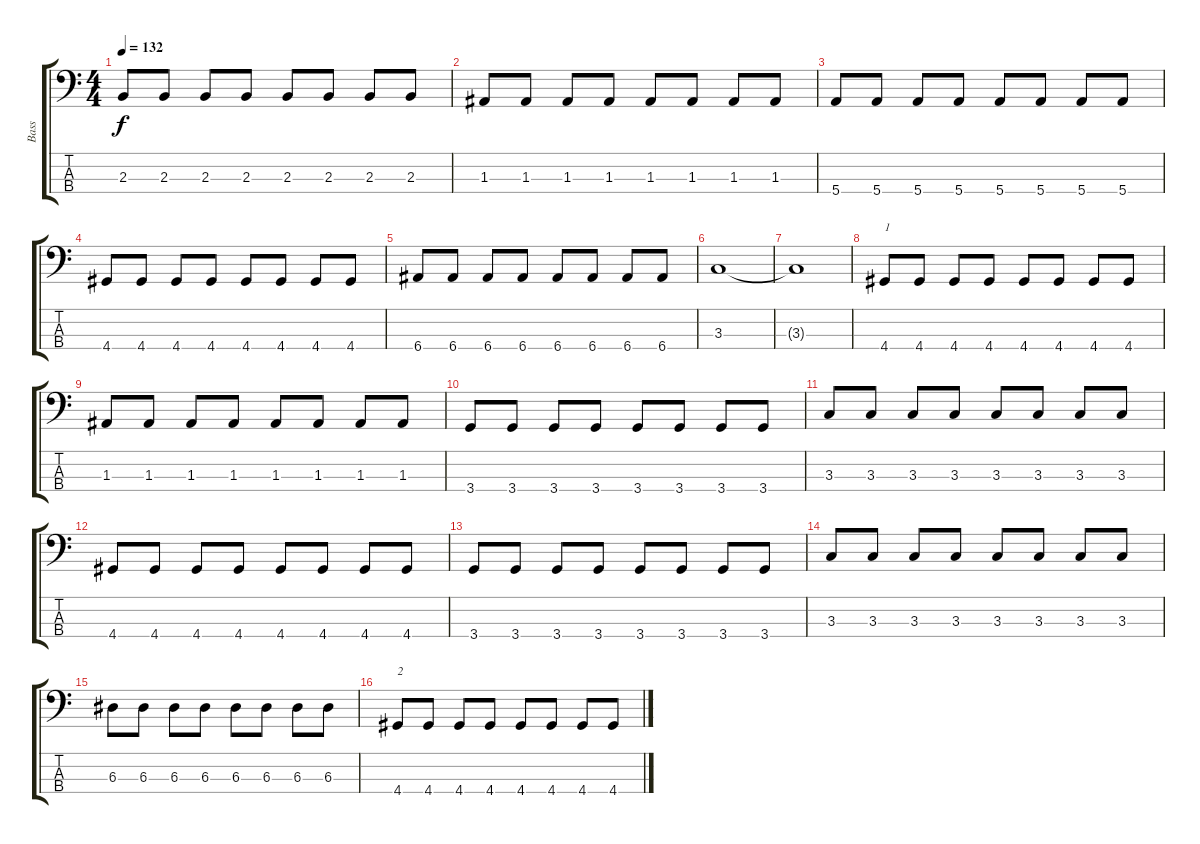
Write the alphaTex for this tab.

\track ("Bass" "Bass") {instrument electricbasspick}
\staff {score tabs}
\tuning (G2 D2 A1 E1) {hide}
\ts (4 4)
\tempo 132
\clef f4
\ks c
2.3.8{dy f} 2.3.8 2.3.8 2.3.8 2.3.8 2.3.8 2.3.8 2.3.8 |
1.3.8 1.3.8 1.3.8 1.3.8 1.3.8 1.3.8 1.3.8 1.3.8 |
5.4.8 5.4.8 5.4.8 5.4.8 5.4.8 5.4.8 5.4.8 5.4.8 |
4.4.8 4.4.8 4.4.8 4.4.8 4.4.8 4.4.8 4.4.8 4.4.8 |
6.4.8 6.4.8 6.4.8 6.4.8 6.4.8 6.4.8 6.4.8 6.4.8 |
3.3.1 |
3.3{t}.1 |
4.4.8{txt "1"} 4.4.8 4.4.8 4.4.8 4.4.8 4.4.8 4.4.8 4.4.8 |
1.3.8 1.3.8 1.3.8 1.3.8 1.3.8 1.3.8 1.3.8 1.3.8 |
3.4.8 3.4.8 3.4.8 3.4.8 3.4.8 3.4.8 3.4.8 3.4.8 |
3.3.8 3.3.8 3.3.8 3.3.8 3.3.8 3.3.8 3.3.8 3.3.8 |
4.4.8 4.4.8 4.4.8 4.4.8 4.4.8 4.4.8 4.4.8 4.4.8 |
3.4.8 3.4.8 3.4.8 3.4.8 3.4.8 3.4.8 3.4.8 3.4.8 |
3.3.8 3.3.8 3.3.8 3.3.8 3.3.8 3.3.8 3.3.8 3.3.8 |
6.3.8 6.3.8 6.3.8 6.3.8 6.3.8 6.3.8 6.3.8 6.3.8 |
4.4.8{txt "2"} 4.4.8 4.4.8 4.4.8 4.4.8 4.4.8 4.4.8 4.4.8
